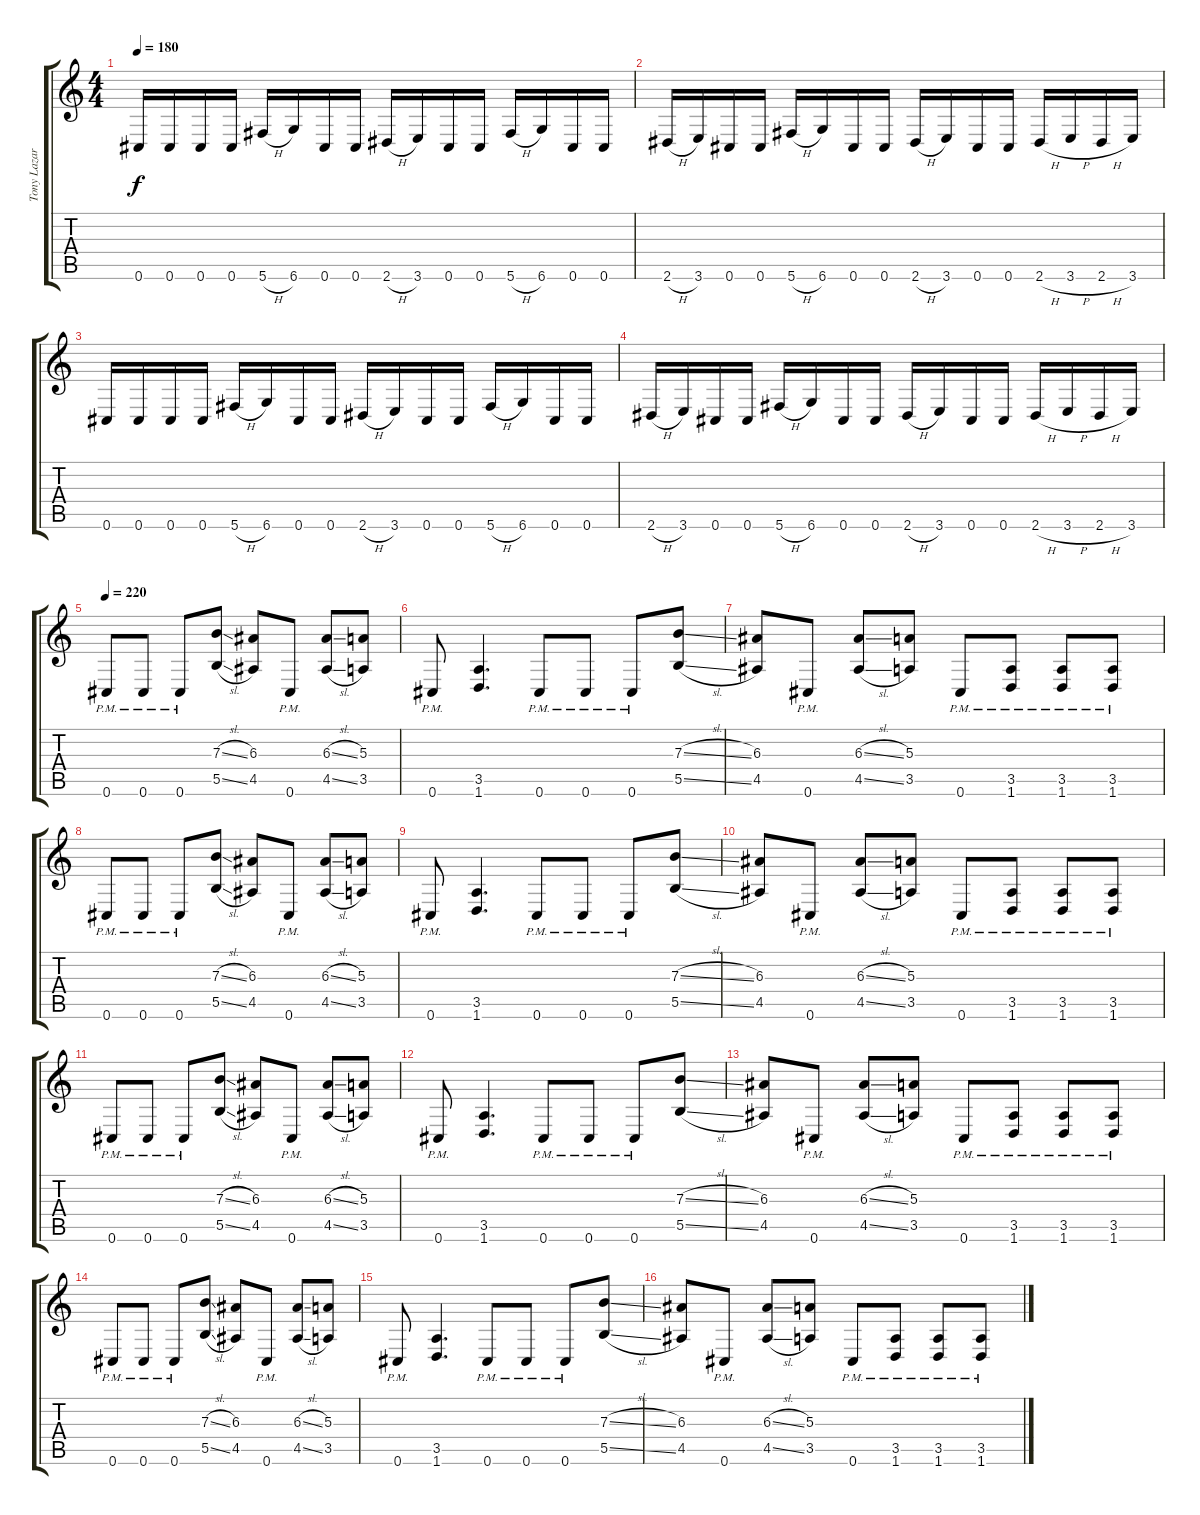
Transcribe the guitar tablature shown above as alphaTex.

\track ("Tony Lazaro - Rhythm" "Tony Lazar") {instrument distortionguitar}
\staff {score tabs}
\tuning (Db4 Ab3 E3 B2 Gb2 Db2) {hide}
\ts (4 4)
\tempo 180
\clef g2
\ks c
0.6.16{dy f} 0.6.16 0.6.16 0.6.16 5.6{h}.16 6.6.16 0.6.16 0.6.16 2.6{h}.16 3.6.16 0.6.16 0.6.16 5.6{h}.16 6.6.16 0.6.16 0.6.16 |
2.6{h}.16 3.6.16 0.6.16 0.6.16 5.6{h}.16 6.6.16 0.6.16 0.6.16 2.6{h}.16 3.6.16 0.6.16 0.6.16 2.6{h}.16 3.6{h}.16 2.6{h}.16 3.6.16 |
0.6.16 0.6.16 0.6.16 0.6.16 5.6{h}.16 6.6.16 0.6.16 0.6.16 2.6{h}.16 3.6.16 0.6.16 0.6.16 5.6{h}.16 6.6.16 0.6.16 0.6.16 |
2.6{h}.16 3.6.16 0.6.16 0.6.16 5.6{h}.16 6.6.16 0.6.16 0.6.16 2.6{h}.16 3.6.16 0.6.16 0.6.16 2.6{h}.16 3.6{h}.16 2.6{h}.16 3.6.16 |
\tempo 220
0.6{pm}.8 0.6{pm}.8 0.6{pm}.8 (7.3{sl} 5.5{sl}).8 (6.3 4.5).8 0.6{pm}.8 (6.3{sl} 4.5{sl}).8 (5.3 3.5).8 |
0.6{pm}.8 (3.5 1.6).4{d} 0.6{pm}.8 0.6{pm}.8 0.6{pm}.8 (7.3{sl} 5.5{sl}).8 |
(6.3 4.5).8 0.6{pm}.8 (6.3{sl} 4.5{sl}).8 (5.3 3.5).8 0.6{pm}.8 (3.5{pm} 1.6{pm}).8 (3.5{pm} 1.6{pm}).8 (3.5{pm} 1.6{pm}).8 |
0.6{pm}.8 0.6{pm}.8 0.6{pm}.8 (7.3{sl} 5.5{sl}).8 (6.3 4.5).8 0.6{pm}.8 (6.3{sl} 4.5{sl}).8 (5.3 3.5).8 |
0.6{pm}.8 (3.5 1.6).4{d} 0.6{pm}.8 0.6{pm}.8 0.6{pm}.8 (7.3{sl} 5.5{sl}).8 |
(6.3 4.5).8 0.6{pm}.8 (6.3{sl} 4.5{sl}).8 (5.3 3.5).8 0.6{pm}.8 (3.5{pm} 1.6{pm}).8 (3.5{pm} 1.6{pm}).8 (3.5{pm} 1.6{pm}).8 |
0.6{pm}.8 0.6{pm}.8 0.6{pm}.8 (7.3{sl} 5.5{sl}).8 (6.3 4.5).8 0.6{pm}.8 (6.3{sl} 4.5{sl}).8 (5.3 3.5).8 |
0.6{pm}.8 (3.5 1.6).4{d} 0.6{pm}.8 0.6{pm}.8 0.6{pm}.8 (7.3{sl} 5.5{sl}).8 |
(6.3 4.5).8 0.6{pm}.8 (6.3{sl} 4.5{sl}).8 (5.3 3.5).8 0.6{pm}.8 (3.5{pm} 1.6{pm}).8 (3.5{pm} 1.6{pm}).8 (3.5{pm} 1.6{pm}).8 |
0.6{pm}.8 0.6{pm}.8 0.6{pm}.8 (7.3{sl} 5.5{sl}).8 (6.3 4.5).8 0.6{pm}.8 (6.3{sl} 4.5{sl}).8 (5.3 3.5).8 |
0.6{pm}.8 (3.5 1.6).4{d} 0.6{pm}.8 0.6{pm}.8 0.6{pm}.8 (7.3{sl} 5.5{sl}).8 |
(6.3 4.5).8 0.6{pm}.8 (6.3{sl} 4.5{sl}).8 (5.3 3.5).8 0.6{pm}.8 (3.5{pm} 1.6{pm}).8 (3.5{pm} 1.6{pm}).8 (3.5{pm} 1.6{pm}).8
